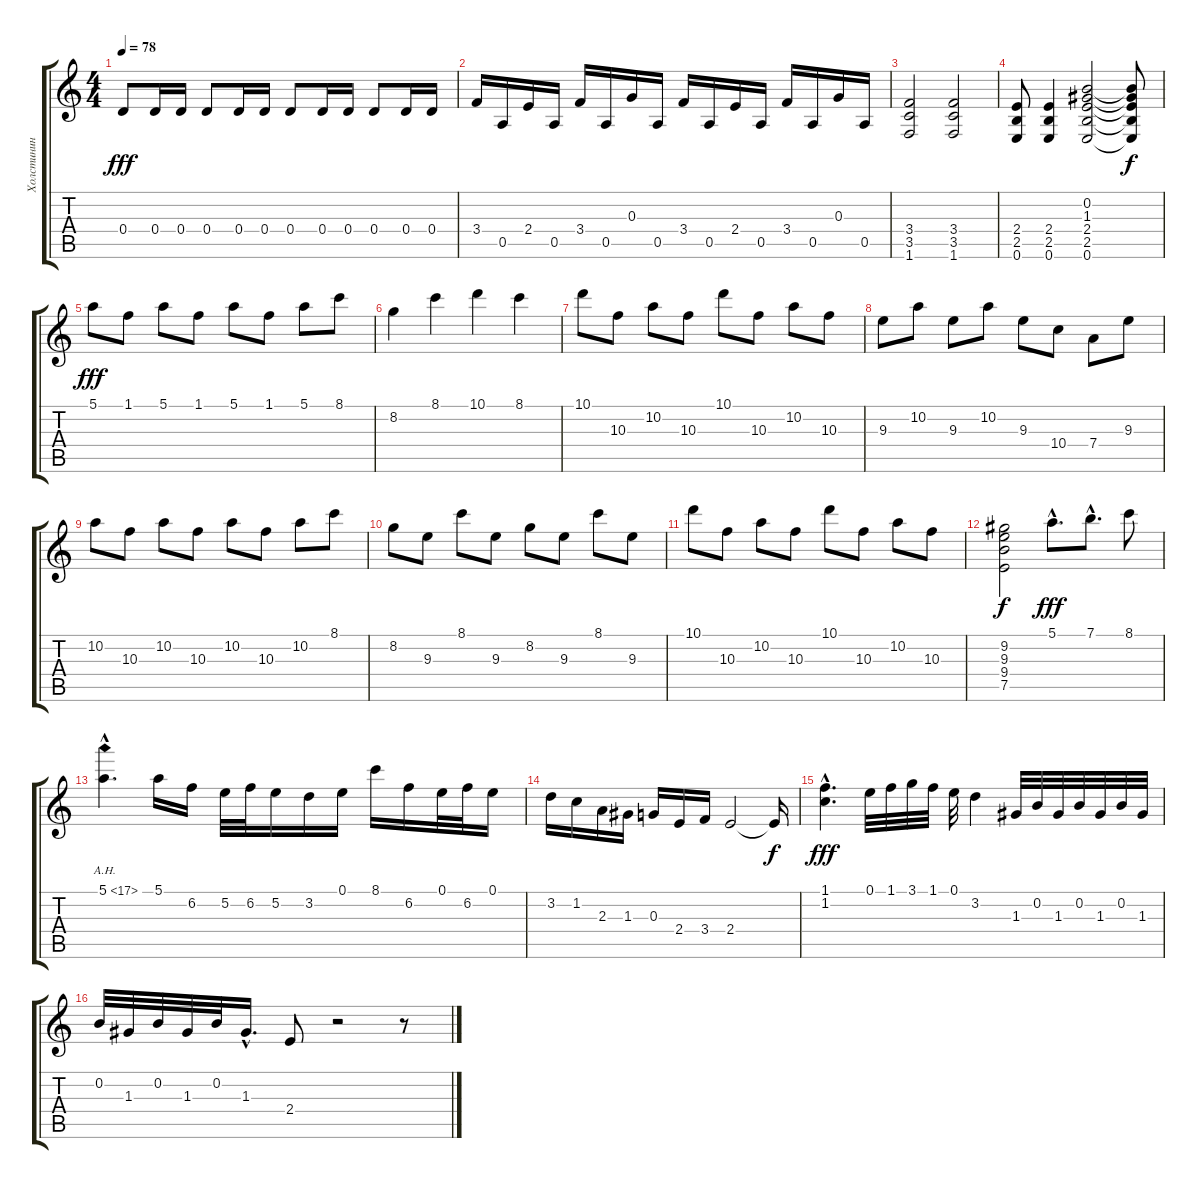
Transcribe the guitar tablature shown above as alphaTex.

\track ("Холстинин" "Холстинин") {instrument distortionguitar}
\staff {score tabs}
\tuning (E4 B3 G3 D3 A2 E2) {hide}
\ts (4 4)
\tempo 78
\clef g2
\ks c
0.4.8{dy fff} 0.4.16 0.4.16 0.4.8 0.4.16 0.4.16 0.4.8 0.4.16 0.4.16 0.4.8 0.4.16 0.4.16 |
3.4.16 0.5.16 2.4.16 0.5.16 3.4.16 0.5.16 0.3.16 0.5.16 3.4.16 0.5.16 2.4.16 0.5.16 3.4.16 0.5.16 0.3.16 0.5.16 |
(3.4 3.5 1.6).2 (3.4 3.5 1.6).2 |
(2.4 2.5 0.6).8 (2.4 2.5 0.6).4 (0.2 1.3 2.4 2.5 0.6).2 (0.2{t} 1.3{t} 2.4{t} 2.5{t} 0.6{t}).8{dy f} |
5.1.8{dy fff} 1.1.8 5.1.8 1.1.8 5.1.8 1.1.8 5.1.8 8.1.8 |
8.2.4 8.1.4 10.1.4 8.1.4 |
10.1.8 10.3.8 10.2.8 10.3.8 10.1.8 10.3.8 10.2.8 10.3.8 |
9.3.8 10.2.8 9.3.8 10.2.8 9.3.8 10.4.8 7.4.8 9.3.8 |
10.2.8 10.3.8 10.2.8 10.3.8 10.2.8 10.3.8 10.2.8 8.1.8 |
8.2.8 9.3.8 8.1.8 9.3.8 8.2.8 9.3.8 8.1.8 9.3.8 |
10.1.8 10.3.8 10.2.8 10.3.8 10.1.8 10.3.8 10.2.8 10.3.8 |
(9.2 9.3 9.4 7.5).2{dy f} 5.1{hac}.8{d dy fff} 7.1{hac}.8{d} 8.1.8 |
5.1{ah 12 hac}.4{d} 5.1.16 6.2.16 5.2.32 6.2.32 5.2.16 3.2.16 0.1.16 8.1.16 6.2.16 0.1.32 6.2.32 0.1.16 |
3.2.16 1.2.16 2.3.16 1.3.16 0.3.16 2.4.16 3.4.16 2.4.2 2.4{t}.16{dy f} |
(1.1{hac} 1.2{hac}).4{d dy fff} 0.1.32 1.1.32 3.1.32 1.1.32 0.1.32 3.2.4 1.3.32 0.2.32 1.3.32 0.2.32 1.3.32 0.2.32 1.3.32 |
0.2.32 1.3.32 0.2.32 1.3.32 0.2.32 1.3{hac}.16{d} 2.4.8 r.2 r.8
